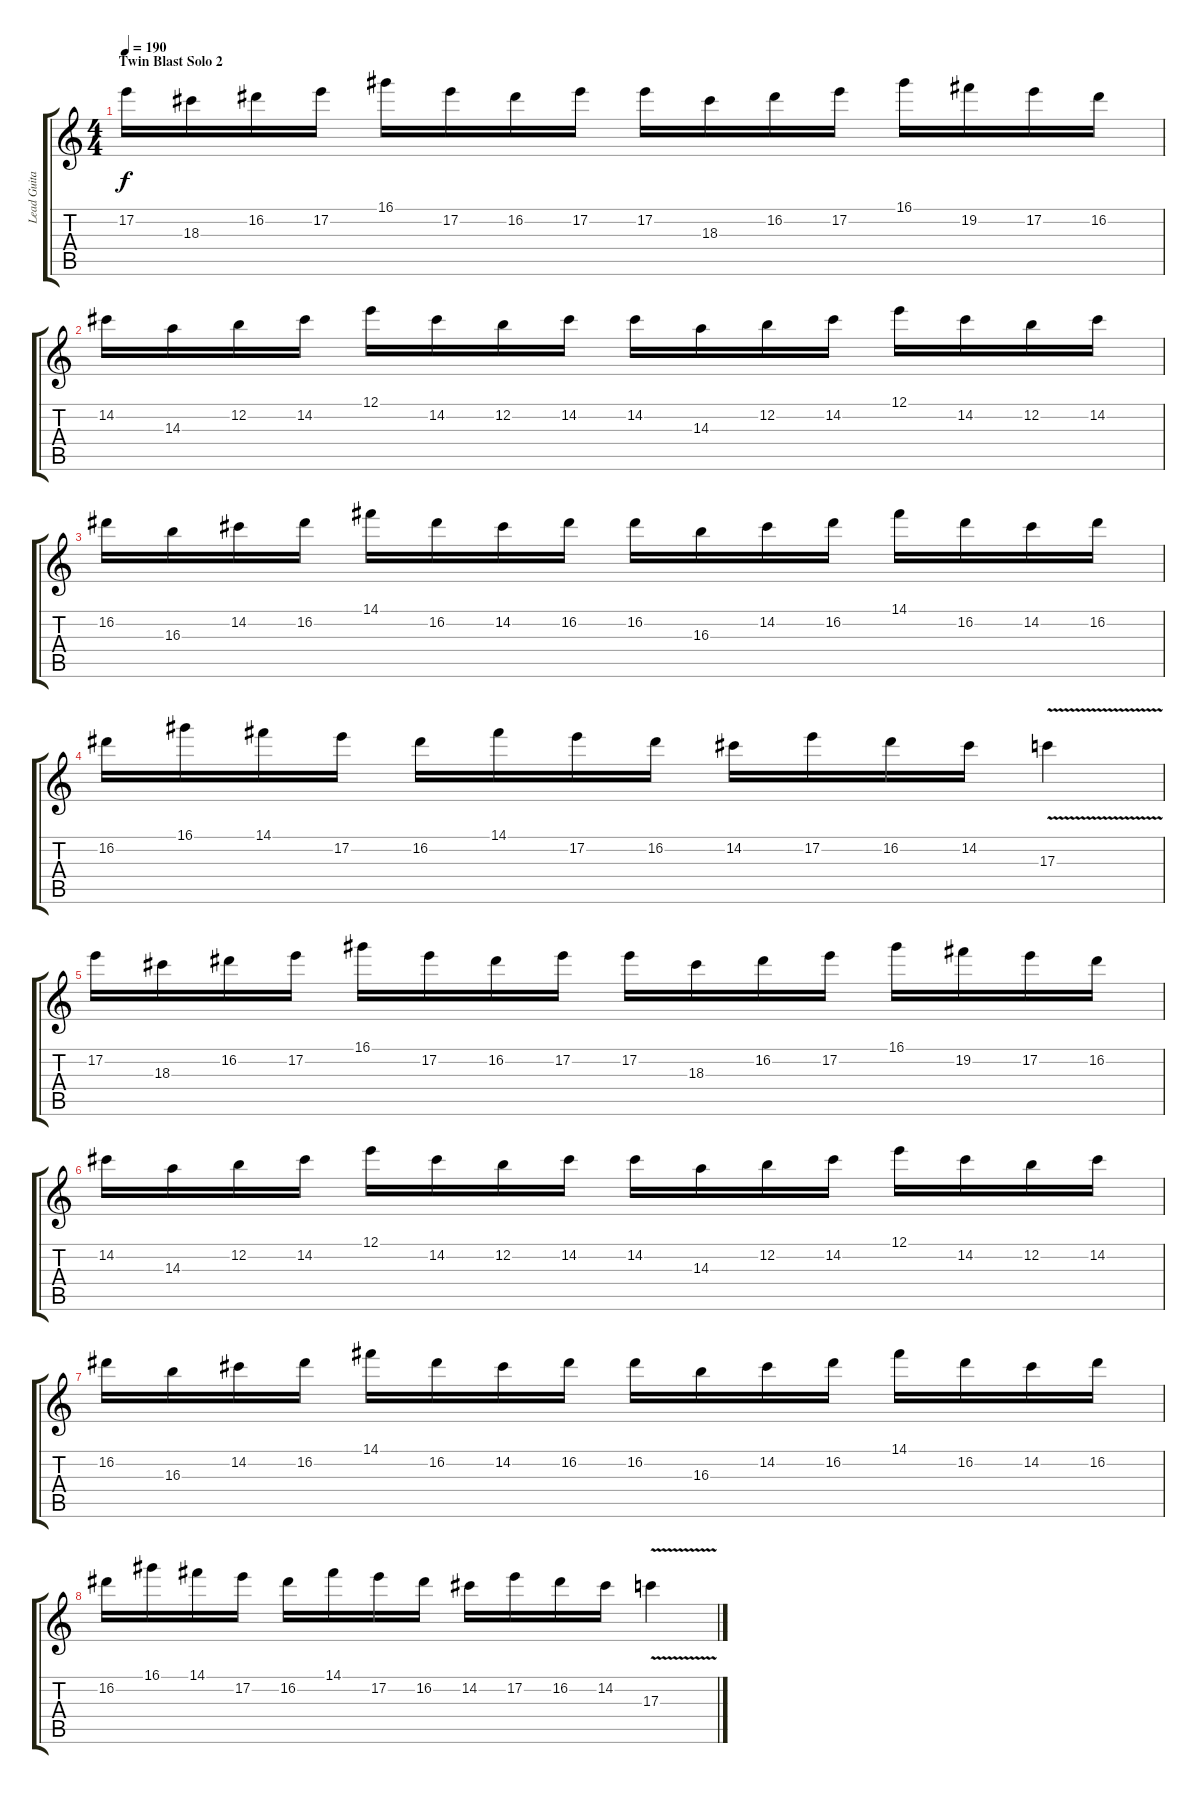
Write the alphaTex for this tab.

\track ("Lead Guitar 2" "Lead Guita") {instrument overdrivenguitar}
\staff {score tabs}
\tuning (E4 B3 G3 D3 A2 E2) {hide}
\ts (4 4)
\section ("" "Twin Blast Solo 2")
\tempo 190
\clef g2
\ks c
17.2.16{dy f} 18.3.16 16.2.16 17.2.16 16.1.16 17.2.16 16.2.16 17.2.16 17.2.16 18.3.16 16.2.16 17.2.16 16.1.16 19.2.16 17.2.16 16.2.16 |
14.2.16 14.3.16 12.2.16 14.2.16 12.1.16 14.2.16 12.2.16 14.2.16 14.2.16 14.3.16 12.2.16 14.2.16 12.1.16 14.2.16 12.2.16 14.2.16 |
16.2.16 16.3.16 14.2.16 16.2.16 14.1.16 16.2.16 14.2.16 16.2.16 16.2.16 16.3.16 14.2.16 16.2.16 14.1.16 16.2.16 14.2.16 16.2.16 |
16.2.16 16.1.16 14.1.16 17.2.16 16.2.16 14.1.16 17.2.16 16.2.16 14.2.16 17.2.16 16.2.16 14.2.16 17.3{v}.4 |
17.2.16 18.3.16 16.2.16 17.2.16 16.1.16 17.2.16 16.2.16 17.2.16 17.2.16 18.3.16 16.2.16 17.2.16 16.1.16 19.2.16 17.2.16 16.2.16 |
14.2.16 14.3.16 12.2.16 14.2.16 12.1.16 14.2.16 12.2.16 14.2.16 14.2.16 14.3.16 12.2.16 14.2.16 12.1.16 14.2.16 12.2.16 14.2.16 |
16.2.16 16.3.16 14.2.16 16.2.16 14.1.16 16.2.16 14.2.16 16.2.16 16.2.16 16.3.16 14.2.16 16.2.16 14.1.16 16.2.16 14.2.16 16.2.16 |
16.2.16 16.1.16 14.1.16 17.2.16 16.2.16 14.1.16 17.2.16 16.2.16 14.2.16 17.2.16 16.2.16 14.2.16 17.3{v}.4
